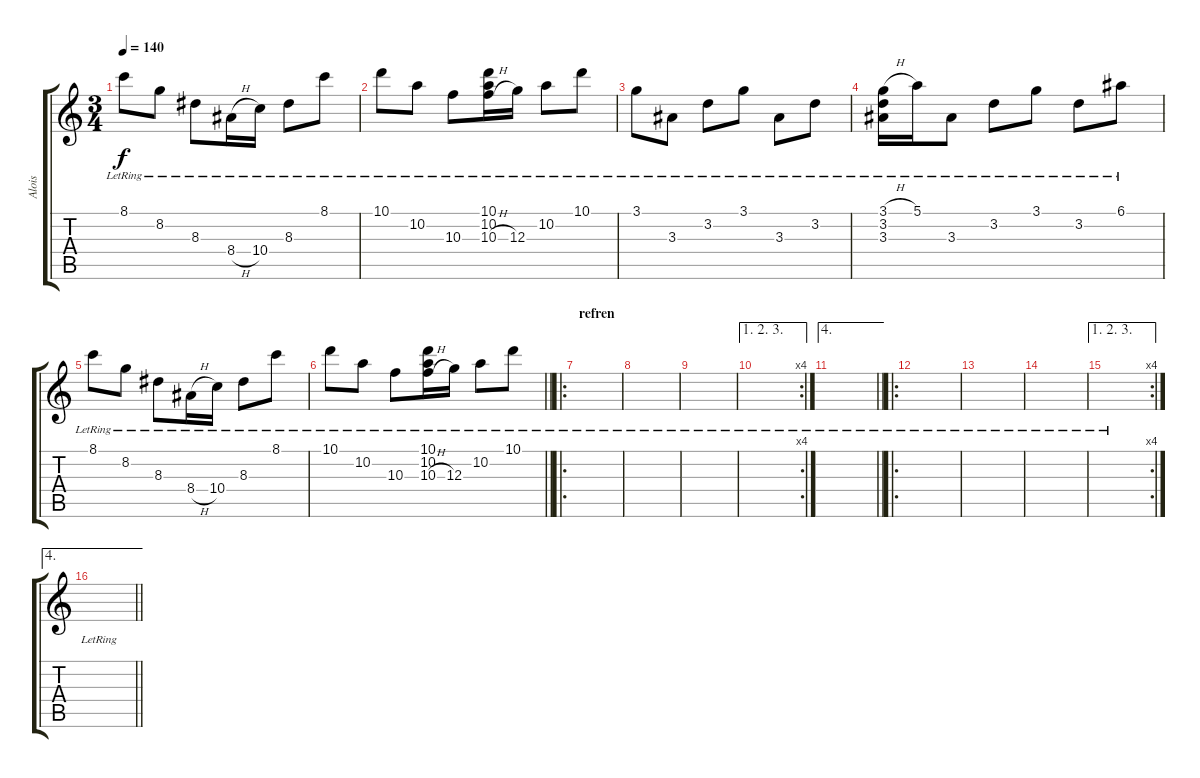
\track ("Alois" "Alois") {instrument electricguitarclean}
\staff {score tabs}
\tuning (E4 B3 G3 D3 A2 E2) {hide}
\ts (3 4)
\tempo 140
\clef g2
\ks c
8.1{lr}.8{dy f} 8.2{lr}.8 8.3{lr}.8 8.4{h lr}.16 10.4{lr}.16 8.3{lr}.8 8.1{lr}.8 |
10.1{lr}.8 10.2{lr}.8 10.3{lr}.8 (10.1{lr} 10.2{lr} 10.3{h lr}).16 12.3{lr}.16 10.2{lr}.8 10.1{lr}.8 |
3.1{lr}.8 3.3{lr}.8 3.2{lr}.8 3.1{lr}.8 3.3{lr}.8 3.2{lr}.8 |
(3.1{h lr} 3.2{lr} 3.3).16 5.1{lr}.16 3.3{lr}.8 3.2{lr}.8 3.1{lr}.8 3.2{lr}.8 6.1{lr}.8 |
8.1{lr}.8 8.2{lr}.8 8.3{lr}.8 8.4{h lr}.16 10.4{lr}.16 8.3{lr}.8 8.1{lr}.8 |
\barLineRight lightlight
10.1{lr}.8 10.2{lr}.8 10.3{lr}.8 (10.1{lr} 10.2{lr} 10.3{h lr}).16 12.3{lr}.16 10.2{lr}.8 10.1{lr}.8 |
\ro
\section ("" "refren")
|
|
|
\ae (1 2 3)
\rc 4
|
\ae 4
\barLineRight lightlight
|
\ro
|
|
|
\ae (1 2 3)
\rc 4
|
\ae 4
\barLineRight lightlight
